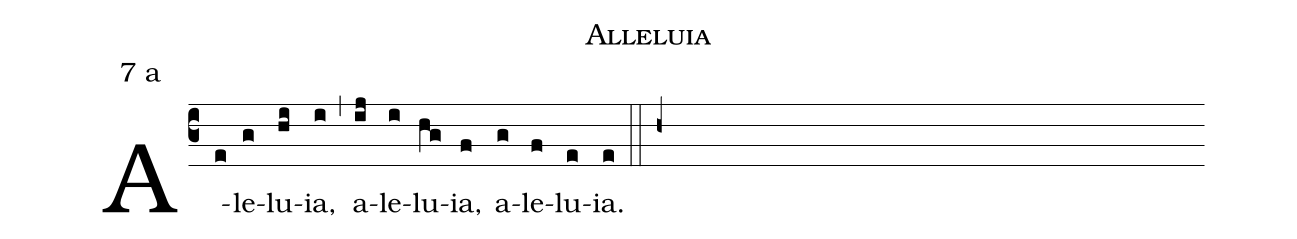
name: Alleluia;
mode: 7;
mode-differentia: a;
%%
(c3)

A(e)le(g)lu(hi)ia,(i) (,) a(ij)le(i)lu(hg)ia,(f) a(g)le(f)lu(e)ia.(e)

(::)

(h+)
